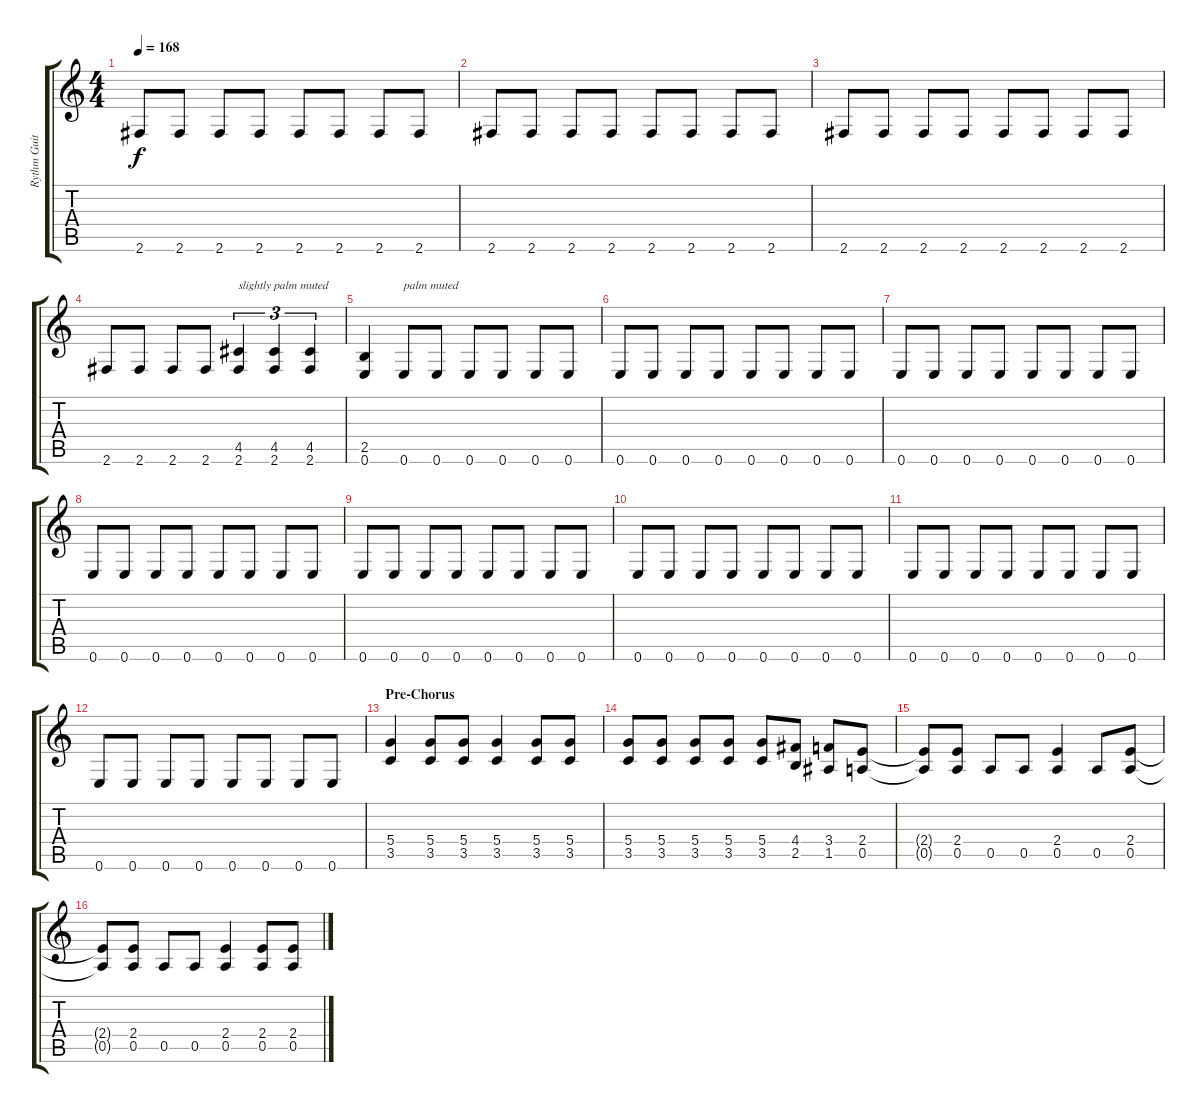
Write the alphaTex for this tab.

\track ("Rythm Guitar Two (heavily distorted)" "Rythm Guit") {instrument distortionguitar}
\staff {score tabs}
\tuning (E4 B3 G3 D3 A2 E2) {hide}
\ts (4 4)
\tempo 168
\clef g2
\ks c
2.6.8{dy f} 2.6.8 2.6.8 2.6.8 2.6.8 2.6.8 2.6.8 2.6.8 |
2.6.8 2.6.8 2.6.8 2.6.8 2.6.8 2.6.8 2.6.8 2.6.8 |
2.6.8 2.6.8 2.6.8 2.6.8 2.6.8 2.6.8 2.6.8 2.6.8 |
2.6.8 2.6.8 2.6.8 2.6.8 (4.5 2.6).4{tu (3 2) txt "slightly palm muted"} (4.5 2.6).4{tu (3 2)} (4.5 2.6).4{tu (3 2)} |
(2.5 0.6).4 0.6.8{txt "palm muted"} 0.6.8 0.6.8 0.6.8 0.6.8 0.6.8 |
0.6.8 0.6.8 0.6.8 0.6.8 0.6.8 0.6.8 0.6.8 0.6.8 |
0.6.8 0.6.8 0.6.8 0.6.8 0.6.8 0.6.8 0.6.8 0.6.8 |
0.6.8 0.6.8 0.6.8 0.6.8 0.6.8 0.6.8 0.6.8 0.6.8 |
0.6.8 0.6.8 0.6.8 0.6.8 0.6.8 0.6.8 0.6.8 0.6.8 |
0.6.8 0.6.8 0.6.8 0.6.8 0.6.8 0.6.8 0.6.8 0.6.8 |
0.6.8 0.6.8 0.6.8 0.6.8 0.6.8 0.6.8 0.6.8 0.6.8 |
0.6.8 0.6.8 0.6.8 0.6.8 0.6.8 0.6.8 0.6.8 0.6.8 |
\section ("" "Pre-Chorus")
(5.4 3.5).4 (5.4 3.5).8 (5.4 3.5).8 (5.4 3.5).4 (5.4 3.5).8 (5.4 3.5).8 |
(5.4 3.5).8 (5.4 3.5).8 (5.4 3.5).8 (5.4 3.5).8 (5.4 3.5).8 (4.4 2.5).8 (3.4 1.5).8 (2.4 0.5).8 |
(2.4{t} 0.5{t}).8 (2.4 0.5).8 0.5.8 0.5.8 (2.4 0.5).4 0.5.8 (2.4 0.5).8 |
(2.4{t} 0.5{t}).8 (2.4 0.5).8 0.5.8 0.5.8 (2.4 0.5).4 (2.4 0.5).8 (2.4 0.5).8
